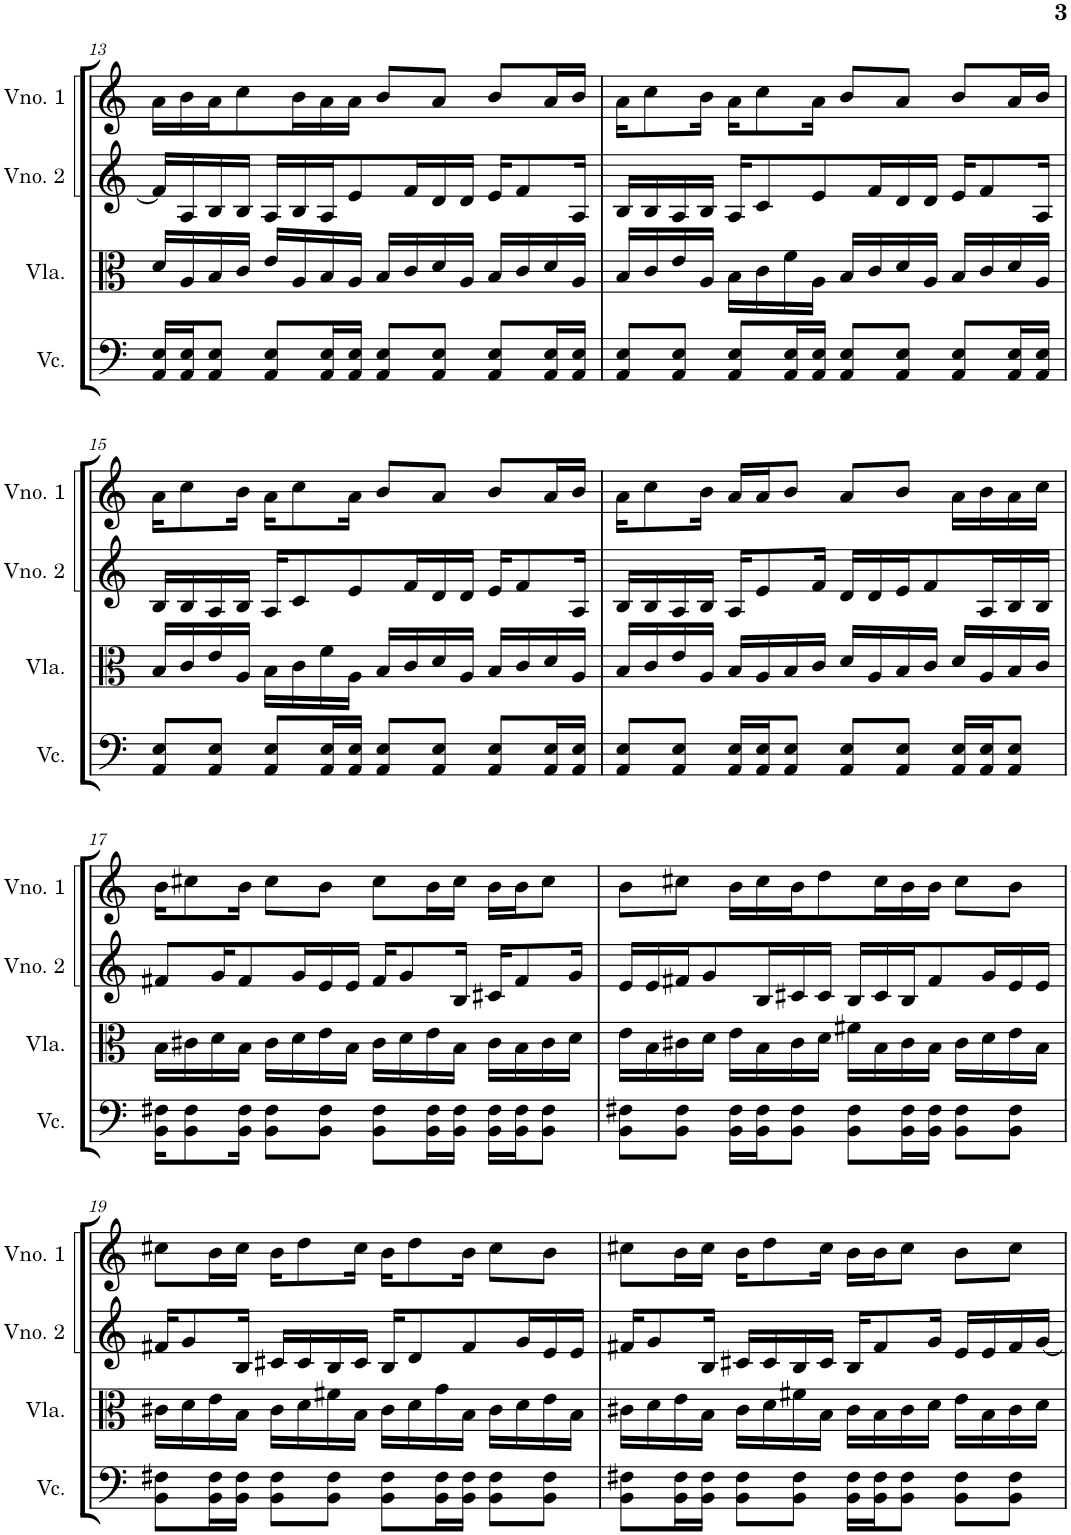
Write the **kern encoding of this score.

**kern	**kern	**kern	**kern
*part4	*part3	*part2	*part1
*staff4	*staff3	*staff2	*staff1
*I"Violoncelo	*I"Viola	*I"Violino 2	*I"Violino 1
*I'Vc.	*I'Vla.	*I'Vno. 2	*I'Vno. 1
!!LO:PB:g=z
*clefF4	*clefC3	*clefG2	*clefG2
*k[]	*k[]	*k[]	*k[]
*M4/4	*M4/4	*M4/4	*M4/4
=13	=13	=13	=13
16AA/ 16E/LL	16d/LL	16f/LL]	16a\LL
16AA/ 16E/J	16A/	16A/	16b\
8AA/ 8E/J	16B/	16B/	16a\J
.	16c/JJ	16B/JJ	8cc\
8AA/ 8E/L	16e/LL	16A/LL	.
.	16A/	16B/	16b\L
16AA/ 16E/L	16B/	16A/J	16a\
16AA/ 16E/JJ	16A/JJ	8e/	16a\JJ
8AA/ 8E/L	16B/LL	.	8b/L
.	16c/	16f/L	.
8AA/ 8E/J	16d/	16d/	8a/J
.	16A/JJ	16d/JJ	.
8AA/ 8E/L	16B/LL	16e/KL	8b/L
.	16c/	8f/	.
16AA/ 16E/L	16d/	.	16a/L
16AA/ 16E/JJ	16A/JJ	16A/Jk	16b/JJ
=14	=14	=14	=14
8AA/ 8E/L	16B/LL	16B/LL	16a\KL
.	16c/	16B/	8cc\
8AA/ 8E/J	16e/	16A/	.
.	16A/JJ	16B/JJ	16b\Jk
8AA/ 8E/L	16B\LL	16A/KL	16a\KL
.	16c\	8c/	8cc\
16AA/ 16E/L	16f\	.	.
16AA/ 16E/JJ	16A\JJ	8e/	16a\Jk
8AA/ 8E/L	16B/LL	.	8b/L
.	16c/	16f/L	.
8AA/ 8E/J	16d/	16d/	8a/J
.	16A/JJ	16d/JJ	.
8AA/ 8E/L	16B/LL	16e/KL	8b/L
.	16c/	8f/	.
16AA/ 16E/L	16d/	.	16a/L
16AA/ 16E/JJ	16A/JJ	16A/Jk	16b/JJ
!!LO:LB:g=z
=15	=15	=15	=15
8AA/ 8E/L	16B/LL	16B/LL	16a\KL
.	16c/	16B/	8cc\
8AA/ 8E/J	16e/	16A/	.
.	16A/JJ	16B/JJ	16b\Jk
8AA/ 8E/L	16B\LL	16A/KL	16a\KL
.	16c\	8c/	8cc\
16AA/ 16E/L	16f\	.	.
16AA/ 16E/JJ	16A\JJ	8e/	16a\Jk
8AA/ 8E/L	16B/LL	.	8b/L
.	16c/	16f/L	.
8AA/ 8E/J	16d/	16d/	8a/J
.	16A/JJ	16d/JJ	.
8AA/ 8E/L	16B/LL	16e/KL	8b/L
.	16c/	8f/	.
16AA/ 16E/L	16d/	.	16a/L
16AA/ 16E/JJ	16A/JJ	16A/Jk	16b/JJ
=16	=16	=16	=16
8AA/ 8E/L	16B/LL	16B/LL	16a\KL
.	16c/	16B/	8cc\
8AA/ 8E/J	16e/	16A/	.
.	16A/JJ	16B/JJ	16b\Jk
16AA/ 16E/LL	16B/LL	16A/KL	16a/LL
16AA/ 16E/J	16A/	8e/	16a/J
8AA/ 8E/J	16B/	.	8b/J
.	16c/JJ	16f/Jk	.
8AA/ 8E/L	16d/LL	16d/LL	8a/L
.	16A/	16d/	.
8AA/ 8E/J	16B/	16e/J	8b/J
.	16c/JJ	8f/	.
16AA/ 16E/LL	16d/LL	.	16a\LL
16AA/ 16E/J	16A/	16A/L	16b\
8AA/ 8E/J	16B/	16B/	16a\
.	16c/JJ	16B/JJ	16cc\JJ
!!LO:LB:g=z
=17	=17	=17	=17
16BB\ 16F#X\KL	16B\LL	8f#X/L	16b\KL
8BB\ 8F#\	16c#X\	.	8cc#X\
.	16d\	16g/K	.
16BB\ 16F#\Jk	16B\JJ	8f#/	16b\Jk
8BB\ 8F#\L	16c#\LL	.	8cc#\L
.	16d\	16g/L	.
8BB\ 8F#\J	16e\	16e/	8b\J
.	16B\JJ	16e/JJ	.
8BB\ 8F#\L	16c#\LL	16f#/KL	8cc#\L
.	16d\	8g/	.
16BB\ 16F#\L	16e\	.	16b\L
16BB\ 16F#\JJ	16B\JJ	16B/Jk	16cc#\JJ
16BB\ 16F#\LL	16c#\LL	16c#X/KL	16b\LL
16BB\ 16F#\J	16B\	8f#/	16b\J
8BB\ 8F#\J	16c#\	.	8cc#\J
.	16d\JJ	16g/Jk	.
=18	=18	=18	=18
8BB\ 8F#X\L	16e\LL	16e/LL	8b\L
.	16B\	16e/	.
8BB\ 8F#\J	16c#X\	16f#X/J	8cc#X\J
.	16d\JJ	8g/	.
16BB\ 16F#\LL	16e\LL	.	16b\LL
16BB\ 16F#\J	16B\	16B/L	16cc#\
8BB\ 8F#\J	16c#\	16c#X/	16b\J
.	16d\JJ	16c#/JJ	8dd\
8BB\ 8F#\L	16f#X\LL	16B/LL	.
.	16B\	16c#/	16cc#\L
16BB\ 16F#\L	16c#\	16B/J	16b\
16BB\ 16F#\JJ	16B\JJ	8f#/	16b\JJ
8BB\ 8F#\L	16c#\LL	.	8cc#\L
.	16d\	16g/L	.
8BB\ 8F#\J	16e\	16e/	8b\J
.	16B\JJ	16e/JJ	.
!!LO:LB:g=z
=19	=19	=19	=19
8BB\ 8F#X\L	16c#X\LL	16f#X/KL	8cc#X\L
.	16d\	8g/	.
16BB\ 16F#\L	16e\	.	16b\L
16BB\ 16F#\JJ	16B\JJ	16B/Jk	16cc#\JJ
8BB\ 8F#\L	16c#\LL	16c#X/LL	16b\KL
.	16d\	16c#/	8dd\
8BB\ 8F#\J	16f#X\	16B/	.
.	16B\JJ	16c#/JJ	16cc#\Jk
8BB\ 8F#\L	16c#\LL	16B/KL	16b\KL
.	16d\	8d/	8dd\
16BB\ 16F#\L	16g\	.	.
16BB\ 16F#\JJ	16B\JJ	8f#/	16b\Jk
8BB\ 8F#\L	16c#\LL	.	8cc#\L
.	16d\	16g/L	.
8BB\ 8F#\J	16e\	16e/	8b\J
.	16B\JJ	16e/JJ	.
=20	=20	=20	=20
8BB\ 8F#X\L	16c#X\LL	16f#X/KL	8cc#X\L
.	16d\	8g/	.
16BB\ 16F#\L	16e\	.	16b\L
16BB\ 16F#\JJ	16B\JJ	16B/Jk	16cc#\JJ
8BB\ 8F#\L	16c#\LL	16c#X/LL	16b\KL
.	16d\	16c#/	8dd\
8BB\ 8F#\J	16f#X\	16B/	.
.	16B\JJ	16c#/JJ	16cc#\Jk
16BB\ 16F#\LL	16c#\LL	16B/KL	16b\LL
16BB\ 16F#\J	16B\	8f#/	16b\J
8BB\ 8F#\J	16c#\	.	8cc#\J
.	16d\JJ	16g/Jk	.
8BB\ 8F#\L	16e\LL	16e/LL	8b\L
.	16B\	16e/	.
8BB\ 8F#\J	16c#\	16f#/	8cc#\J
.	16d\JJ	[16g/JJ	.
=	=	=	=
*-	*-	*-	*-
